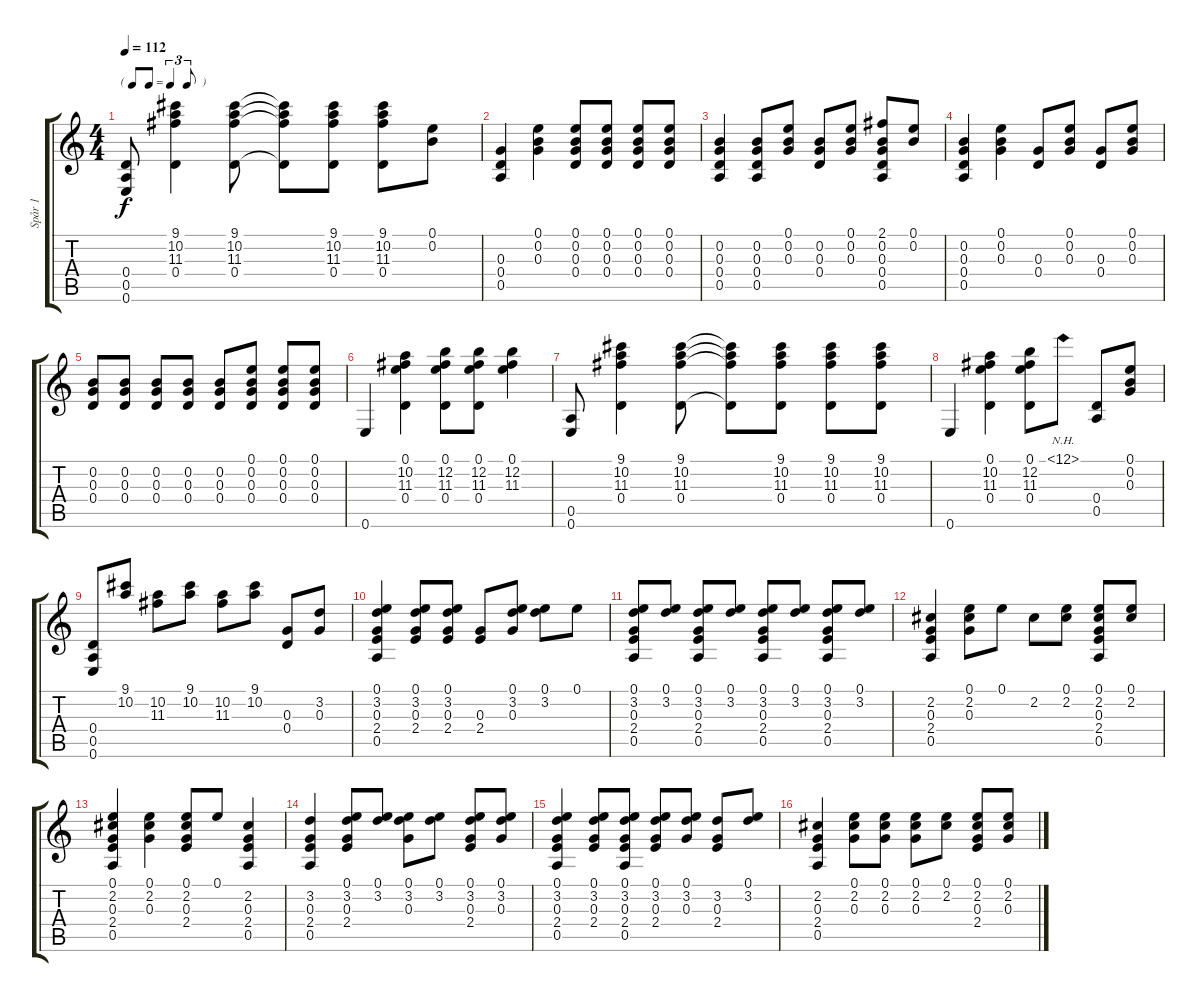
\track ("Spår 1" "Spår 1") {instrument acousticguitarsteel}
\staff {score tabs}
\tuning (E4 B3 G3 D3 A2 E2) {hide}
\ts (4 4)
\tf triplet8th
\tempo 112
\clef g2
\ks c
(0.4 0.5 0.6).8{dy f} (9.1 10.2 11.3 0.4).4 (9.1 10.2 11.3 0.4).8 (9.1{t} 10.2{t} 11.3{t} 0.4{t}).8 (9.1 10.2 11.3 0.4).8 (9.1 10.2 11.3 0.4).8 (0.1 0.2).8 |
(0.3 0.4 0.5).4 (0.1 0.2 0.3).4 (0.1 0.2 0.3 0.4).8 (0.1 0.2 0.3 0.4).8 (0.1 0.2 0.3 0.4).8 (0.1 0.2 0.3 0.4).8 |
(0.2 0.3 0.4 0.5).4 (0.2 0.3 0.4 0.5).8 (0.1 0.2 0.3).8 (0.2 0.3 0.4).8 (0.1 0.2 0.3).8 (2.1 0.2 0.3 0.4 0.5).8 (0.1 0.2).8 |
(0.2 0.3 0.4 0.5).4 (0.1 0.2 0.3).4 (0.3 0.4).8 (0.1 0.2 0.3).8 (0.3 0.4).8 (0.1 0.2 0.3).8 |
(0.2 0.3 0.4).8 (0.2 0.3 0.4).8 (0.2 0.3 0.4).8 (0.2 0.3 0.4).8 (0.2 0.3 0.4).8 (0.1 0.2 0.3 0.4).8 (0.1 0.2 0.3 0.4).8 (0.1 0.2 0.3 0.4).8 |
0.6.4 (0.1 10.2 11.3 0.4).4 (0.1 12.2 11.3 0.4).8 (0.1 12.2 11.3 0.4).8 (0.1 12.2 11.3).4 |
(0.5 0.6).8 (9.1 10.2 11.3 0.4).4 (9.1 10.2 11.3 0.4).8 (9.1{t} 10.2{t} 11.3{t} 0.4{t}).8 (9.1 10.2 11.3 0.4).8 (9.1 10.2 11.3 0.4).8 (9.1 10.2 11.3 0.4).8 |
0.6.4 (0.1 10.2 11.3 0.4).4 (0.1 12.2 11.3 0.4).8 12.1{nh}.8 (0.4 0.5).8 (0.1 0.2 0.3).8 |
(0.4 0.5 0.6).8 (9.1 10.2).8 (10.2 11.3).8 (9.1 10.2).8 (10.2 11.3).8 (9.1 10.2).8 (0.3 0.4).8 (3.2 0.3).8 |
(0.1 3.2 0.3 2.4 0.5).4 (0.1 3.2 0.3 2.4).8 (0.1 3.2 0.3 2.4).8 (0.3 2.4).8 (0.1 3.2 0.3).8 (0.1 3.2).8 0.1.8 |
(0.1 3.2 0.3 2.4 0.5).8 (0.1 3.2).8 (0.1 3.2 0.3 2.4 0.5).8 (0.1 3.2).8 (0.1 3.2 0.3 2.4 0.5).8 (0.1 3.2).8 (0.1 3.2 0.3 2.4 0.5).8 (0.1 3.2).8 |
(2.2 0.3 2.4 0.5).4 (0.1 2.2 0.3).8 0.1.8 2.2.8 (0.1 2.2).8 (0.1 2.2 0.3 2.4 0.5).8 (0.1 2.2).8 |
(0.1 2.2 0.3 2.4 0.5).4 (0.1 2.2 0.3).4 (0.1 2.2 0.3 2.4).8 0.1.8 (2.2 0.3 2.4 0.5).4 |
(3.2 0.3 2.4 0.5).4 (0.1 3.2 0.3 2.4).8 (0.1 3.2).8 (0.1 3.2 0.3).8 (0.1 3.2).8 (0.1 3.2 0.3 2.4).8 (0.1 3.2 0.3).8 |
(0.1 3.2 0.3 2.4 0.5).4 (0.1 3.2 0.3 2.4).8 (0.1 3.2 0.3 2.4 0.5).8 (0.1 3.2 0.3 2.4).8 (0.1 3.2 0.3).8 (3.2 0.3 2.4).8 (0.1 3.2).8 |
(2.2 0.3 2.4 0.5).4 (0.1 2.2 0.3).8 (0.1 2.2 0.3).8 (0.1 2.2 0.3).8 (0.1 2.2).8 (0.1 2.2 0.3 2.4).8 (0.1 2.2 0.3).8
